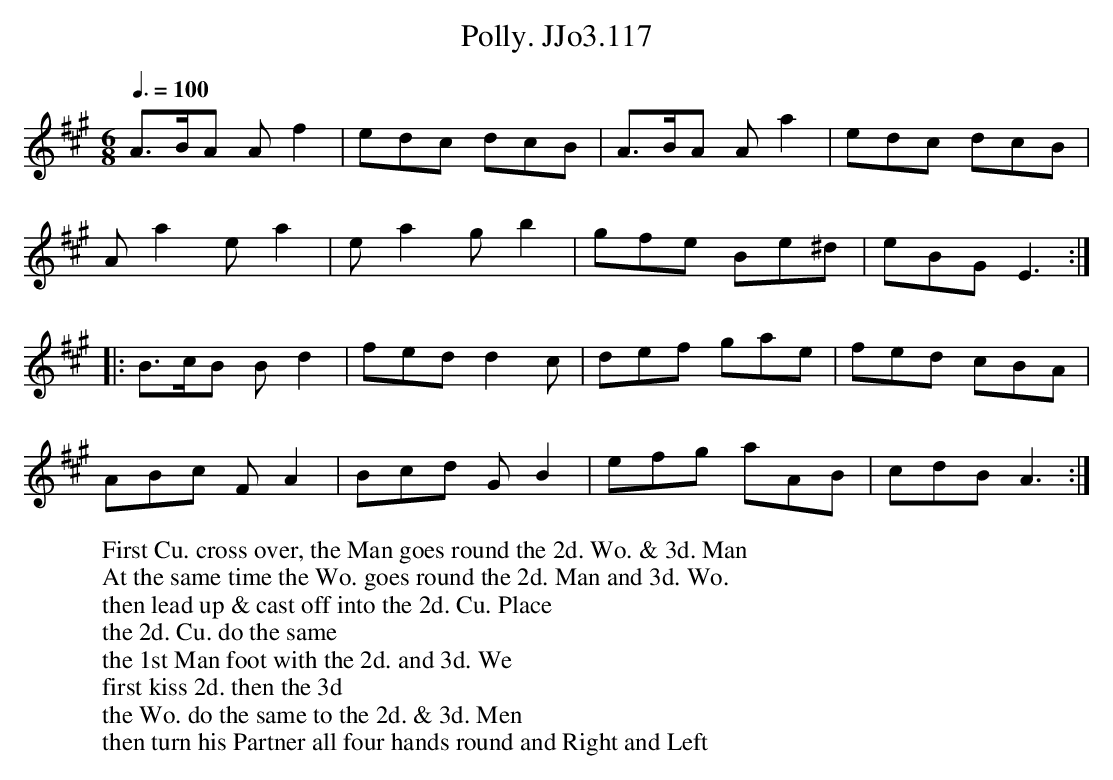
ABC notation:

X:1
T:Polly. JJo3.117
M:6/8
L:1/8
Q:3/8=100
K:A
A>BA Af2 | edc dcB | A>BA Aa2 | edc dcB |
Aa2 ea2 | ea2 gb2 | gfe Be^d | eBG E3 :|
|: B>cB Bd2 | fed d2c | def gae | fed cBA |
ABc FA2 | Bcd GB2 | efg aAB | cdB A3 :|
W:First Cu. cross over, the Man goes round the 2d. Wo. & 3d. Man
W:At the same time the Wo. goes round the 2d. Man and 3d. Wo.
W:then lead up & cast off into the 2d. Cu. Place
W:the 2d. Cu. do the same
W:the 1st Man foot with the 2d. and 3d. We
W:first kiss 2d. then the 3d
W:the Wo. do the same to the 2d. & 3d. Men
W:then turn his Partner all four hands round and Right and Left
